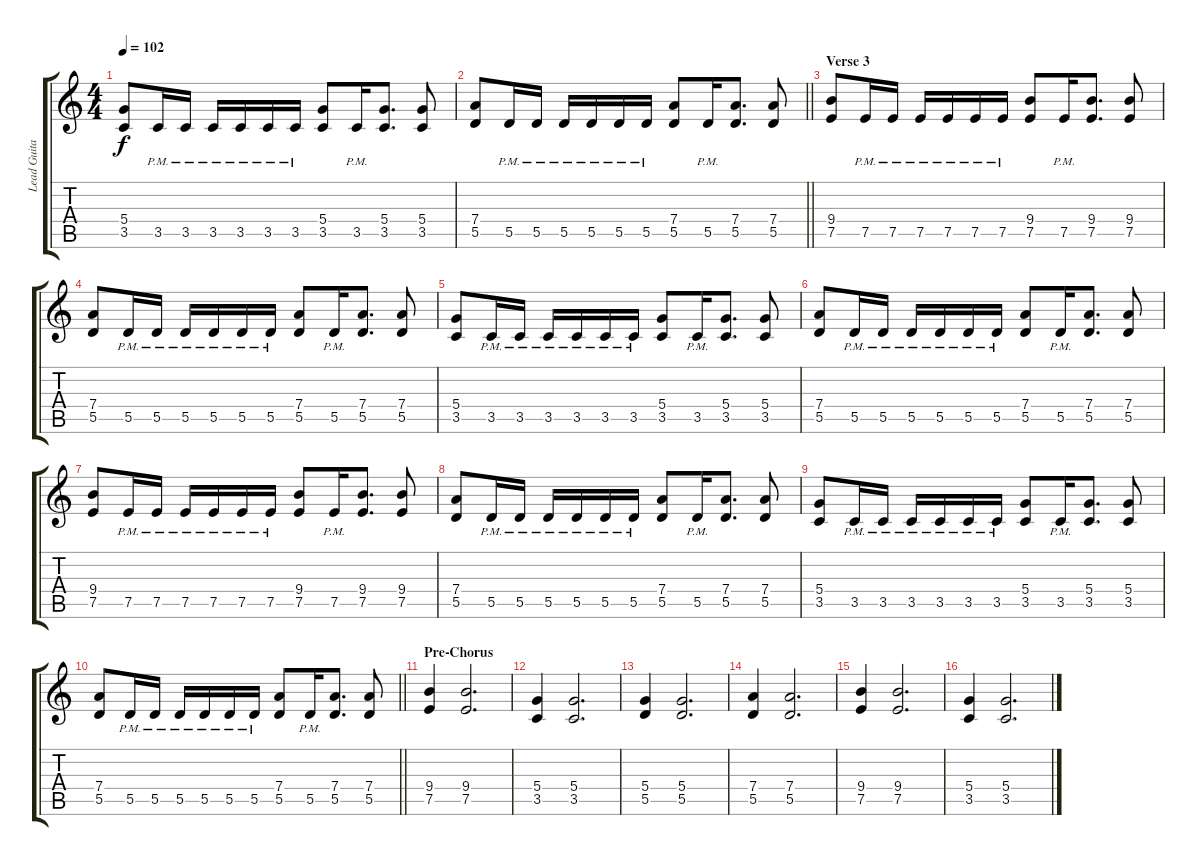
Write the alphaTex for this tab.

\track ("Lead Guitar" "Lead Guita") {instrument distortionguitar}
\staff {score tabs}
\tuning (E4 B3 G3 D3 A2 E2) {hide}
\ts (4 4)
\tempo 102
\clef g2
\ks c
(5.4 3.5).8{dy f} 3.5{pm}.16 3.5{pm}.16 3.5{pm}.16 3.5{pm}.16 3.5{pm}.16 3.5{pm}.16 (5.4 3.5).8 3.5{pm}.16 (5.4 3.5).8{d} (5.4 3.5).8 |
\barLineRight lightlight
(7.4 5.5).8 5.5{pm}.16 5.5{pm}.16 5.5{pm}.16 5.5{pm}.16 5.5{pm}.16 5.5{pm}.16 (7.4 5.5).8 5.5{pm}.16 (7.4 5.5).8{d} (7.4 5.5).8 |
\section ("" "Verse 3")
(9.4 7.5).8 7.5{pm}.16 7.5{pm}.16 7.5{pm}.16 7.5{pm}.16 7.5{pm}.16 7.5{pm}.16 (9.4 7.5).8 7.5{pm}.16 (9.4 7.5).8{d} (9.4 7.5).8 |
(7.4 5.5).8 5.5{pm}.16 5.5{pm}.16 5.5{pm}.16 5.5{pm}.16 5.5{pm}.16 5.5{pm}.16 (7.4 5.5).8 5.5{pm}.16 (7.4 5.5).8{d} (7.4 5.5).8 |
(5.4 3.5).8 3.5{pm}.16 3.5{pm}.16 3.5{pm}.16 3.5{pm}.16 3.5{pm}.16 3.5{pm}.16 (5.4 3.5).8 3.5{pm}.16 (5.4 3.5).8{d} (5.4 3.5).8 |
(7.4 5.5).8 5.5{pm}.16 5.5{pm}.16 5.5{pm}.16 5.5{pm}.16 5.5{pm}.16 5.5{pm}.16 (7.4 5.5).8 5.5{pm}.16 (7.4 5.5).8{d} (7.4 5.5).8 |
(9.4 7.5).8 7.5{pm}.16 7.5{pm}.16 7.5{pm}.16 7.5{pm}.16 7.5{pm}.16 7.5{pm}.16 (9.4 7.5).8 7.5{pm}.16 (9.4 7.5).8{d} (9.4 7.5).8 |
(7.4 5.5).8 5.5{pm}.16 5.5{pm}.16 5.5{pm}.16 5.5{pm}.16 5.5{pm}.16 5.5{pm}.16 (7.4 5.5).8 5.5{pm}.16 (7.4 5.5).8{d} (7.4 5.5).8 |
(5.4 3.5).8 3.5{pm}.16 3.5{pm}.16 3.5{pm}.16 3.5{pm}.16 3.5{pm}.16 3.5{pm}.16 (5.4 3.5).8 3.5{pm}.16 (5.4 3.5).8{d} (5.4 3.5).8 |
\barLineRight lightlight
(7.4 5.5).8 5.5{pm}.16 5.5{pm}.16 5.5{pm}.16 5.5{pm}.16 5.5{pm}.16 5.5{pm}.16 (7.4 5.5).8 5.5{pm}.16 (7.4 5.5).8{d} (7.4 5.5).8 |
\section ("" "Pre-Chorus")
(9.4 7.5).4 (9.4 7.5).2{d} |
(5.4 3.5).4 (5.4 3.5).2{d} |
(5.4 5.5).4 (5.4 5.5).2{d} |
(7.4 5.5).4 (7.4 5.5).2{d} |
(9.4 7.5).4 (9.4 7.5).2{d} |
(5.4 3.5).4 (5.4 3.5).2{d}
